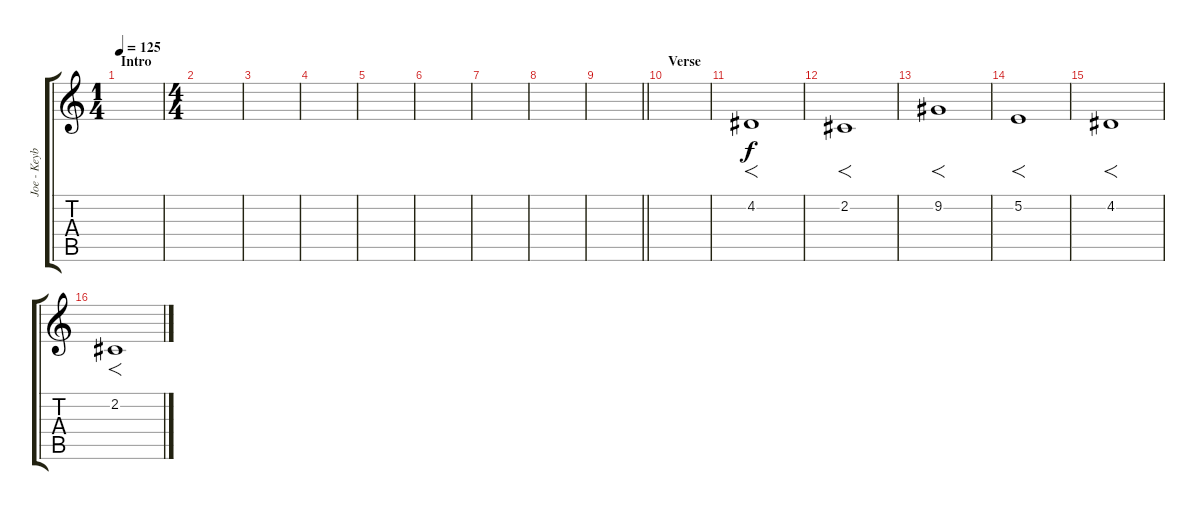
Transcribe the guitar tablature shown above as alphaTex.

\track ("Joe - Keyboard" "Joe - Keyb") {instrument lead1square}
\staff {score tabs}
\tuning (E4 B3 G3 D3 A2 E2) {hide}
\ts (1 4)
\section ("" "Intro")
\tempo 125
\clef g2
\ks c
|
\ts (4 4)
|
|
|
|
|
|
|
\barLineRight lightlight
|
\section ("" "Verse")
|
4.2.1{f} |
2.2.1{f} |
9.2.1{f} |
5.2.1{f} |
4.2.1{f} |
2.2.1{f}
